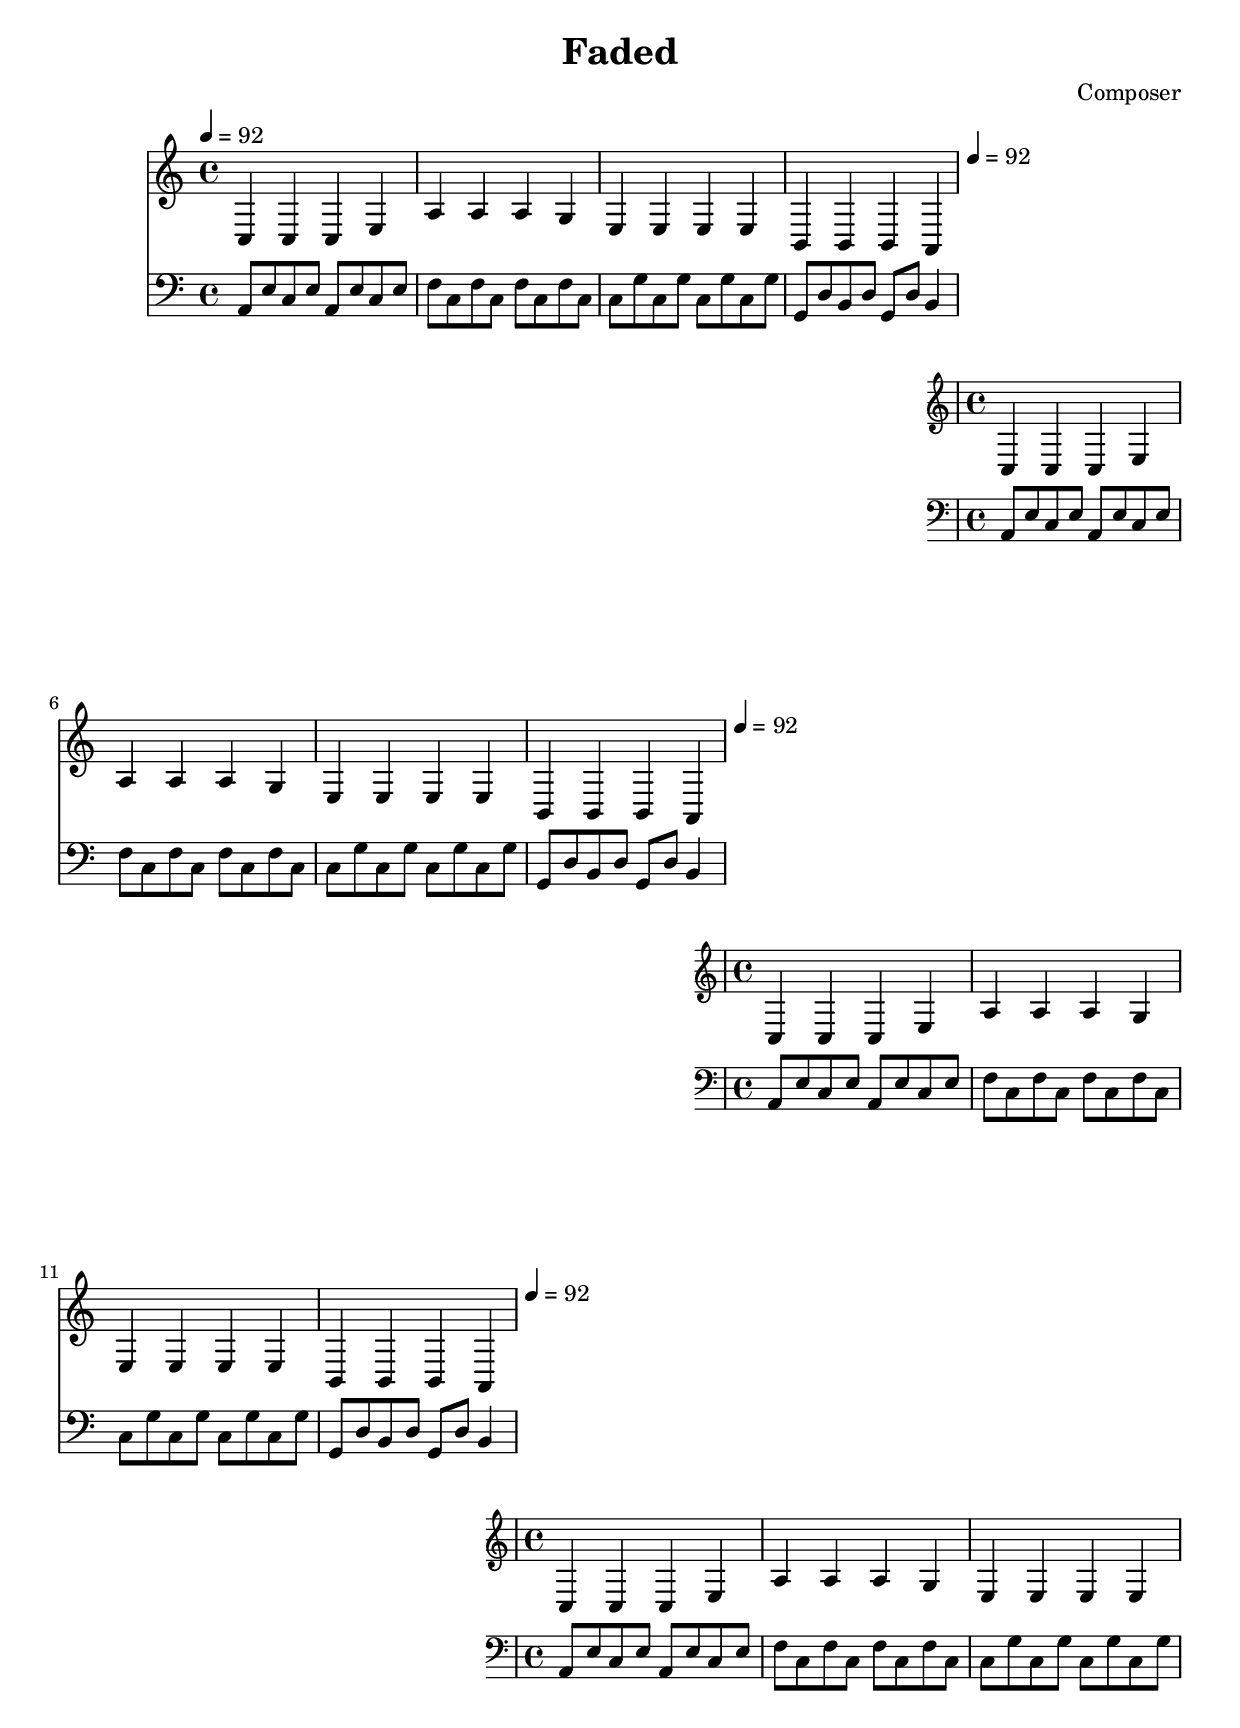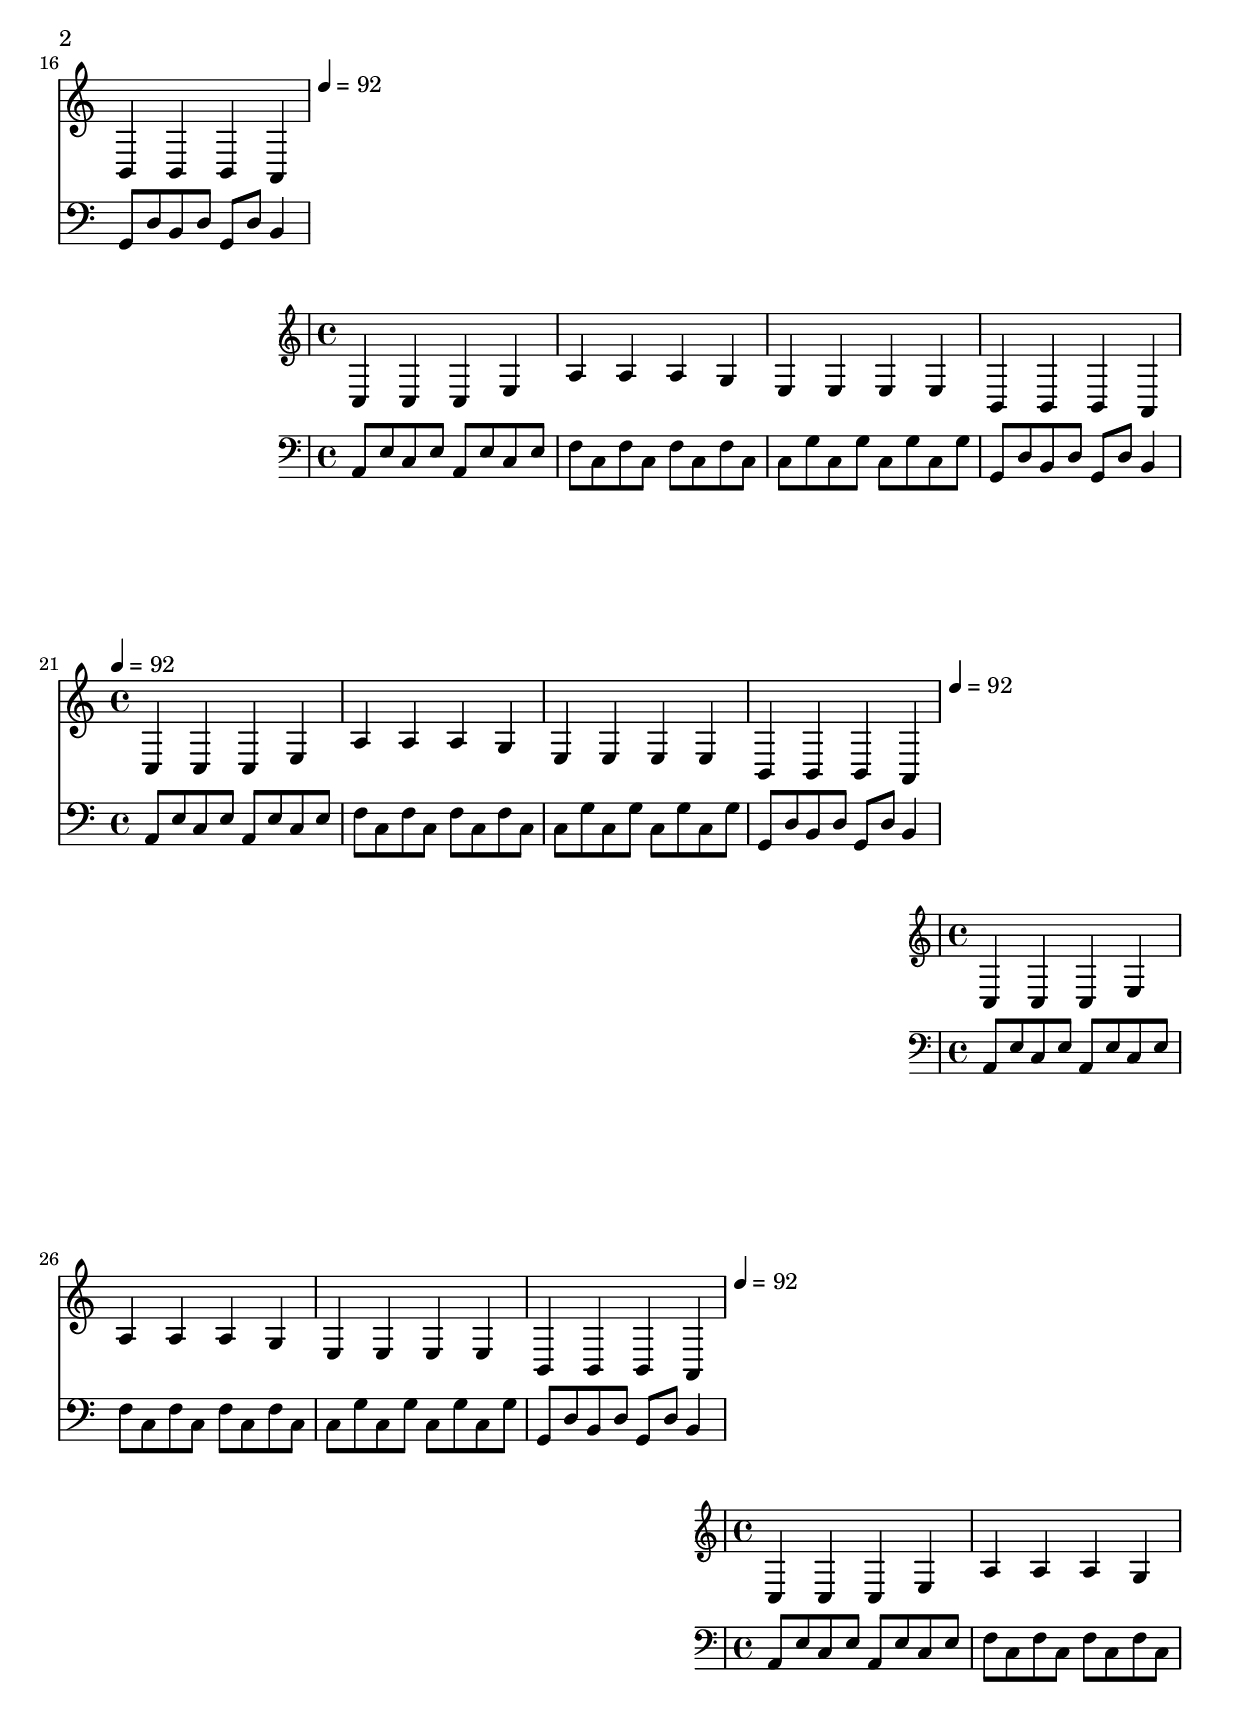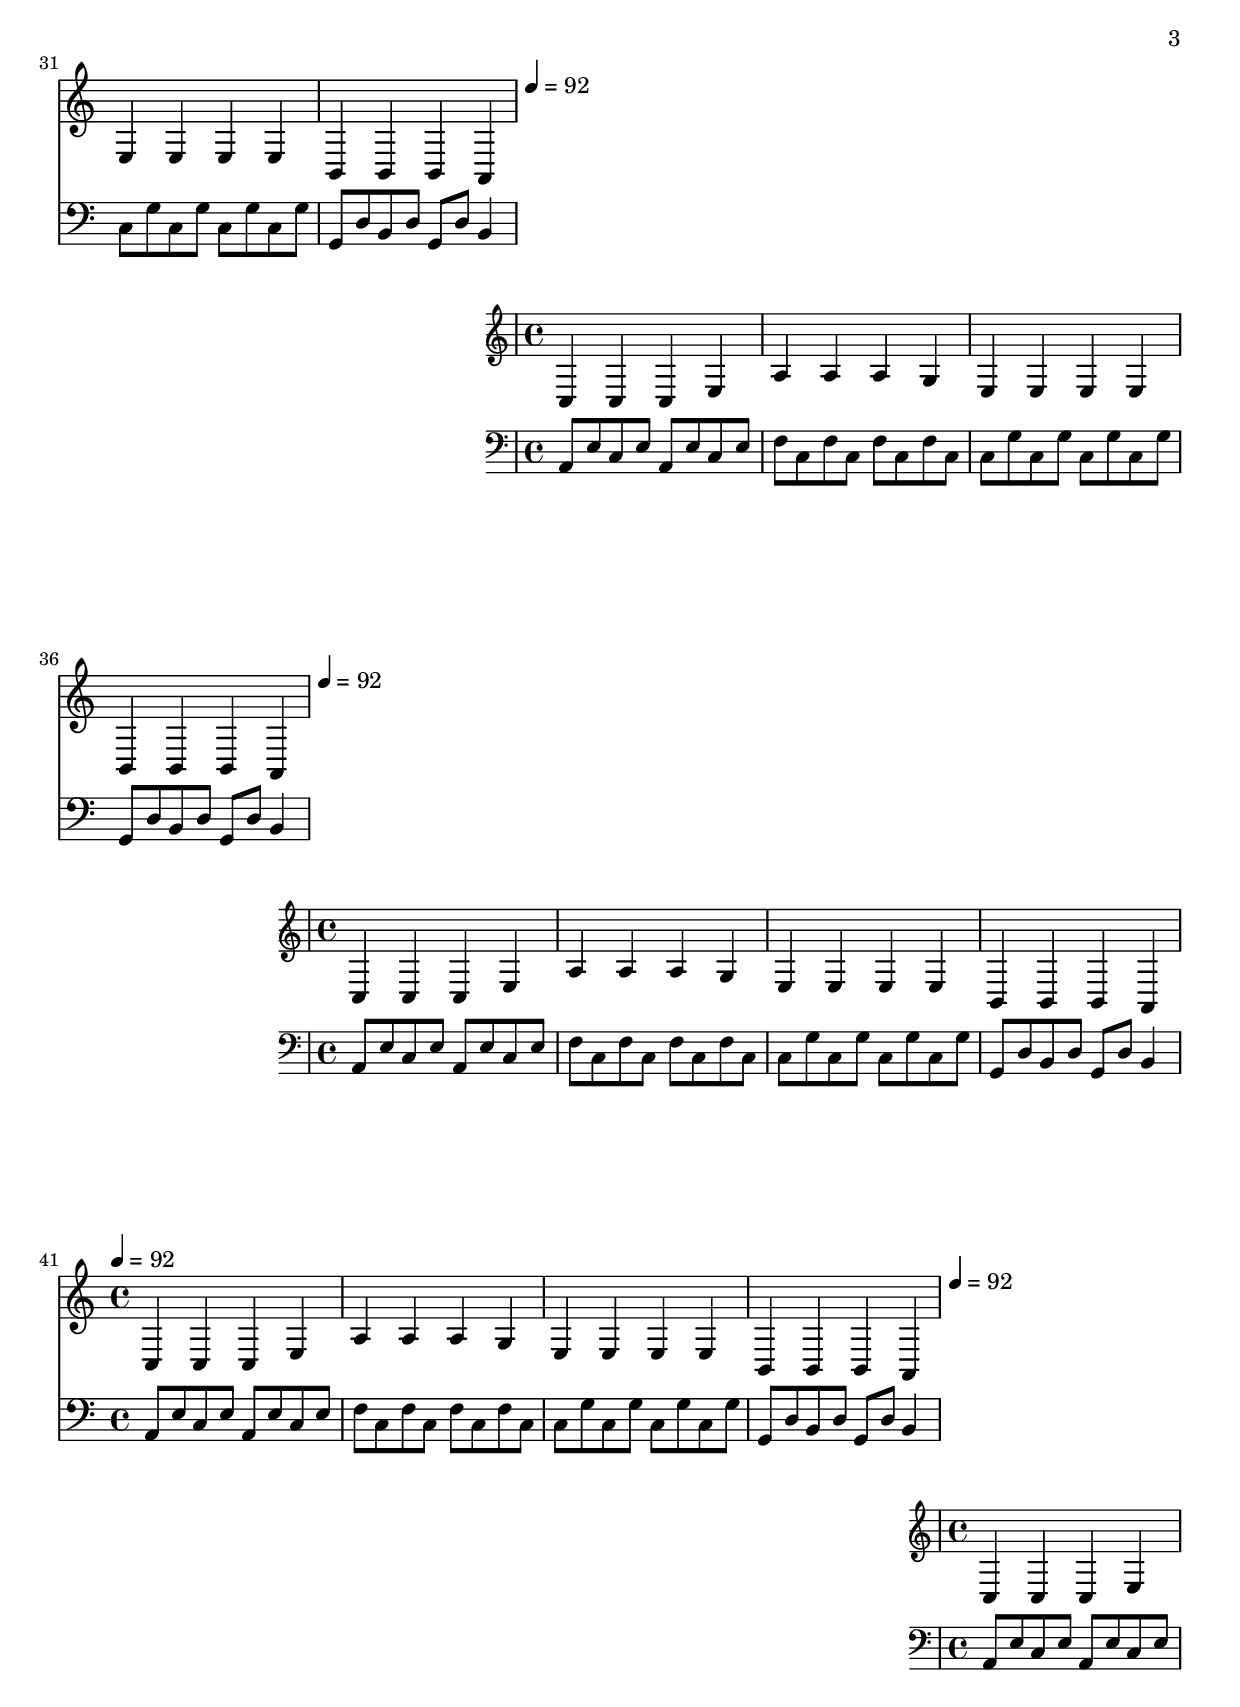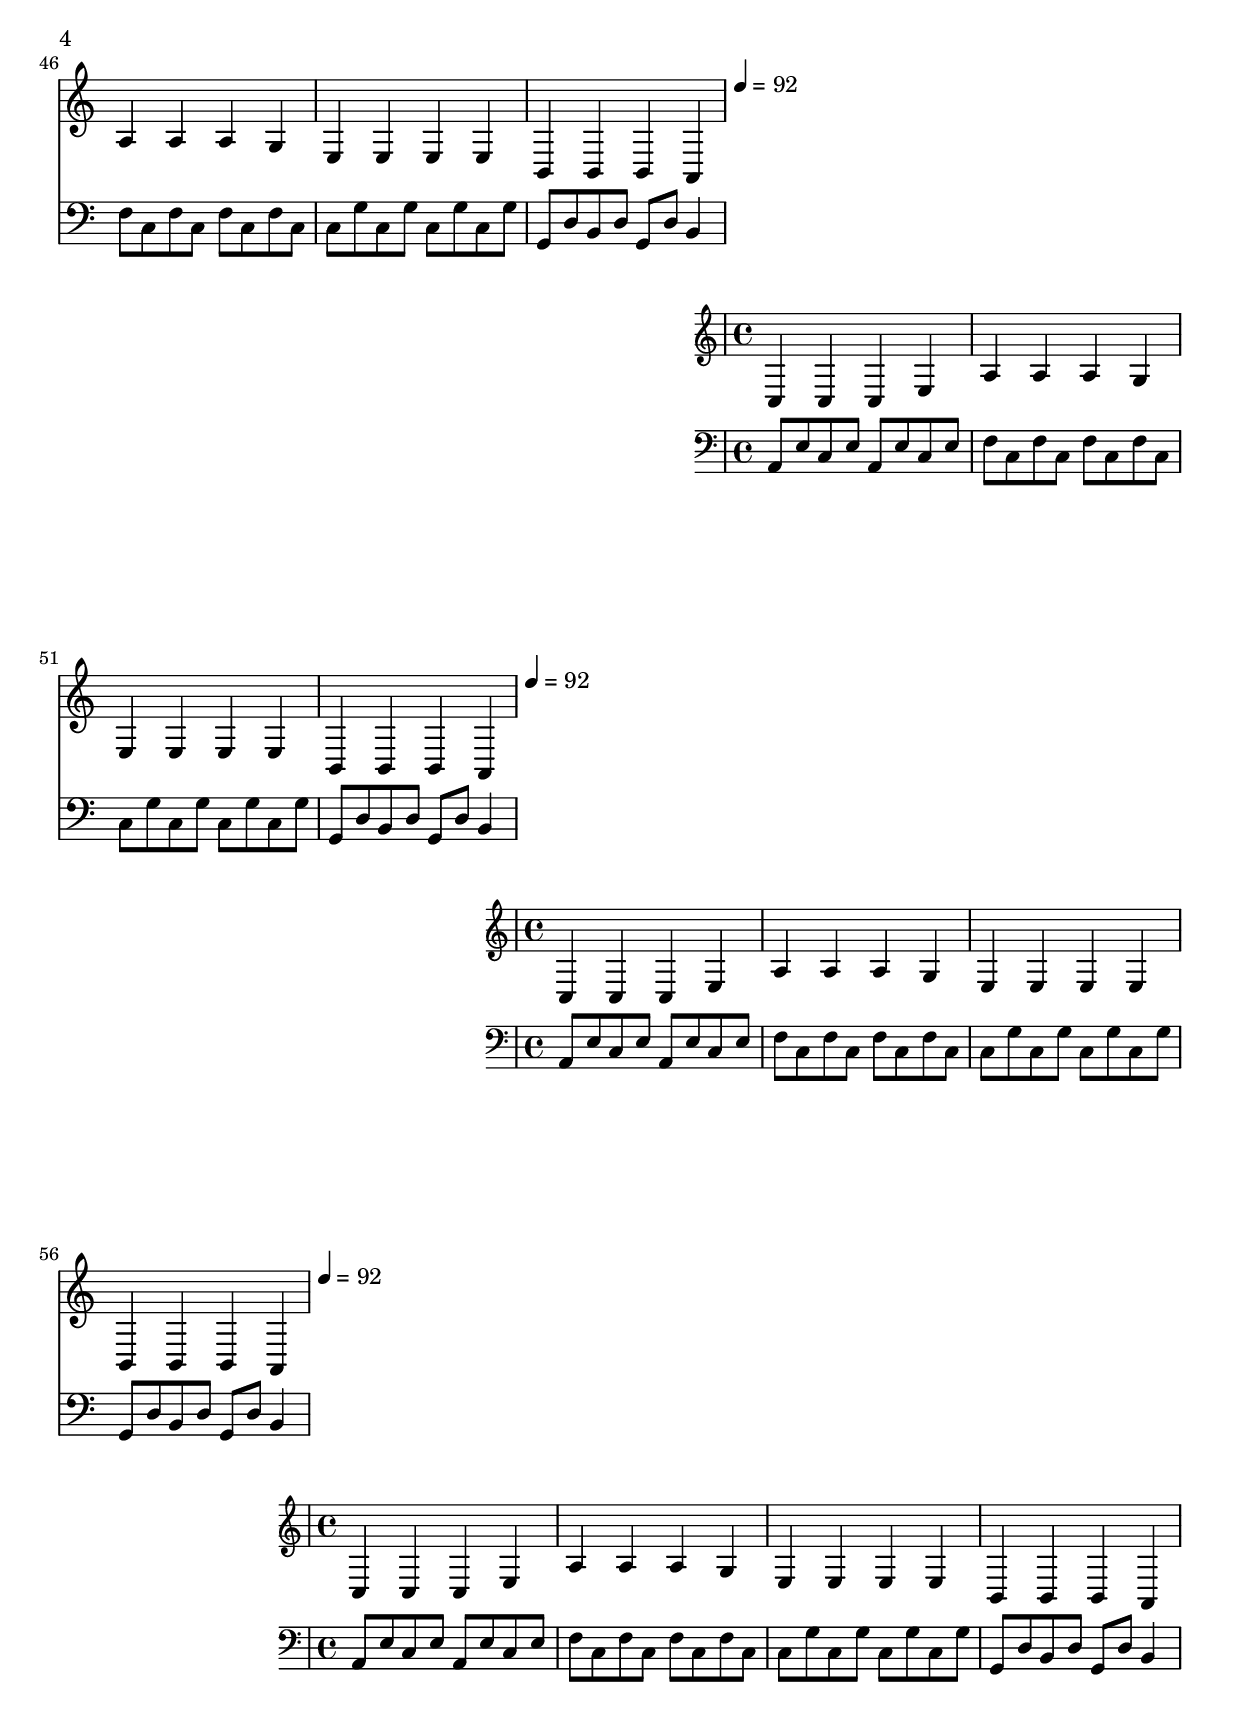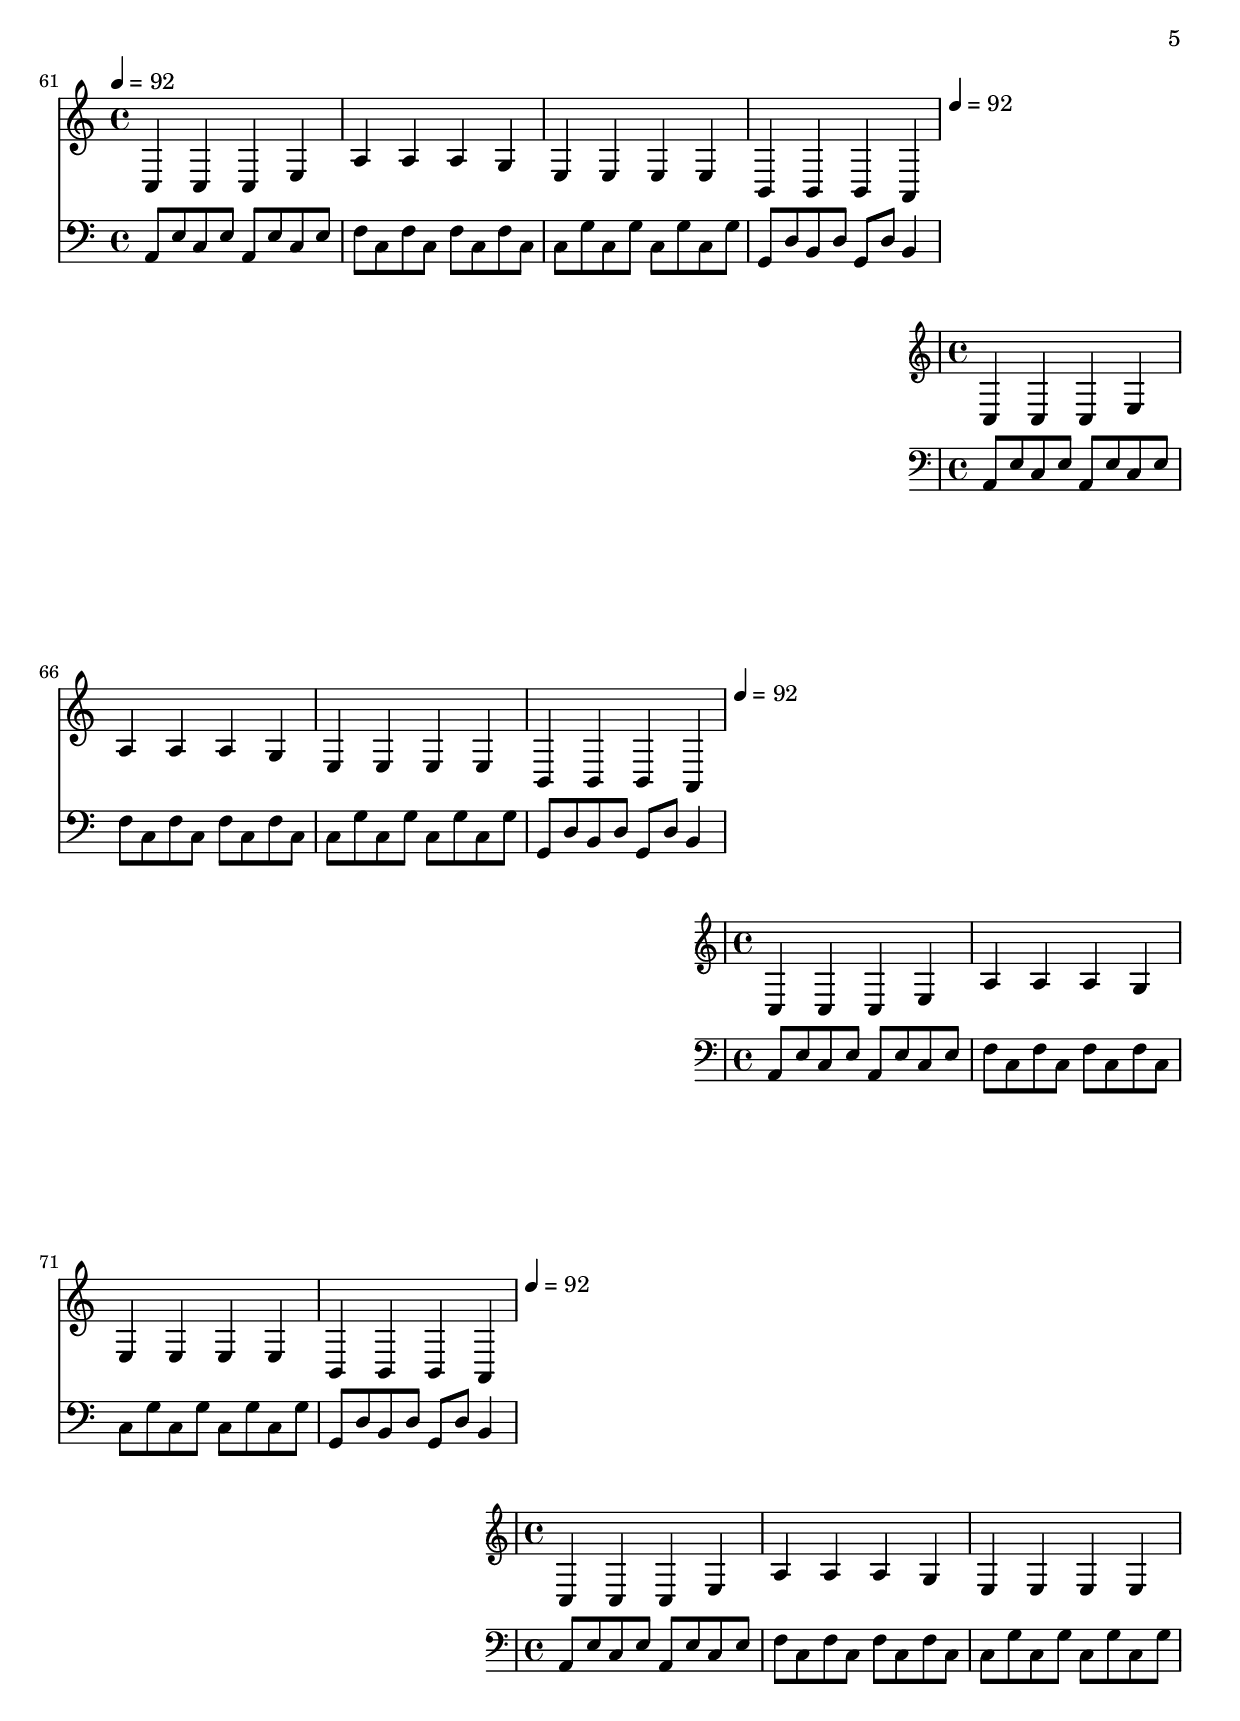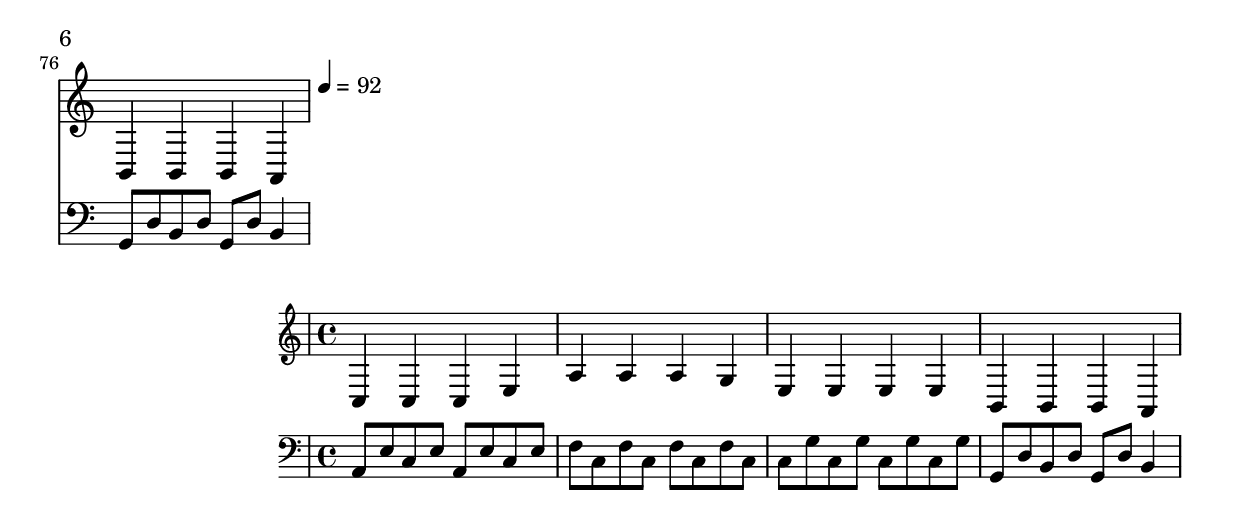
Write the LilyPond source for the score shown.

\header {
  title = "Faded"
  composer = "Composer"
}
\language english
\score {
  
  \transpose ds a,{ %key a for simplicity
  %key b to avoid unsingable g, (on lowest line of clef bass)

  \repeat unfold 20{
<<
% 2019/08/16 w33/5 7:32am done first 4 bars

 \transpose a a,{
  { \key ds \minor
  \tempo 4=92
  %\clef bass
    fs' fs' fs' as' | 
    ds'' ds'' ds'' cs'' | 
    as' as' as' as'| 
    es' es' es' ds' |
  }
  }

  %\relative c
   { \key ds \minor
  \clef bass
   
    \repeat unfold 2 {ds8 as fs as}  | %broken <ds fs as>: l d' m' where l d' gives minor
    \repeat unfold 2 { b fs b fs} | % fs appears centrally (as d): f d as perfect 4th
    \repeat unfold 2 {fs cs' fs cs'} | % d s as perfect 5th
    cs gs es gs %broken <cs es gs>: s, t, r
    cs gs
    es4 |

  }


  >>
  }

  }

  \layout {}
  \midi {}
}